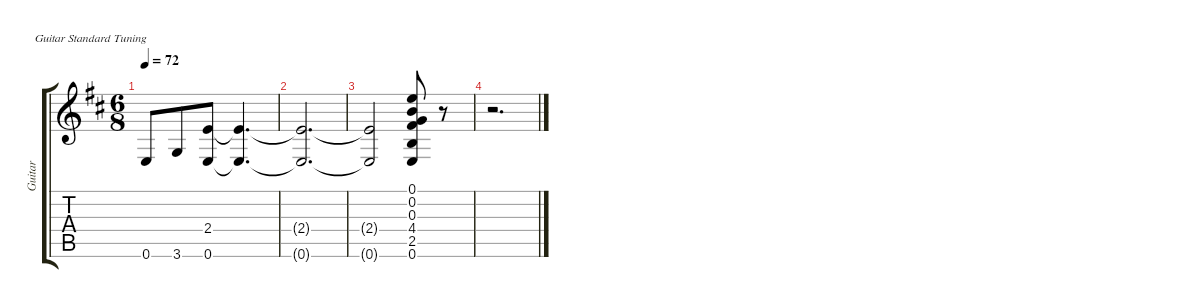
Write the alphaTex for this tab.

\defaultSystemsLayout 4
\hideDynamics
\bracketExtendMode groupsimilarinstruments
\firstSystemTrackNameMode fullname
\otherSystemsTrackNameOrientation horizontal
\track ("Guitar" "guitar1") {defaultSystemsLayout 8 instrument electricguitarjazz}
\staff {score tabs}
\tuning (E4 B3 G3 D3 A2 E2)
\ts (6 8)
\tempo 72
\clef g2
\ks bminor
0.6.8{dy mf} 3.6.8 (0.6 2.4).8 (0.6{t} 2.4{t}).4{d} |
(0.6{t} 2.4{t}).2{d} |
(0.6{t} 2.4{t}).2 (2.5 4.4 0.3 0.6 0.2 0.1).8 r.8 |
r.2{d}
